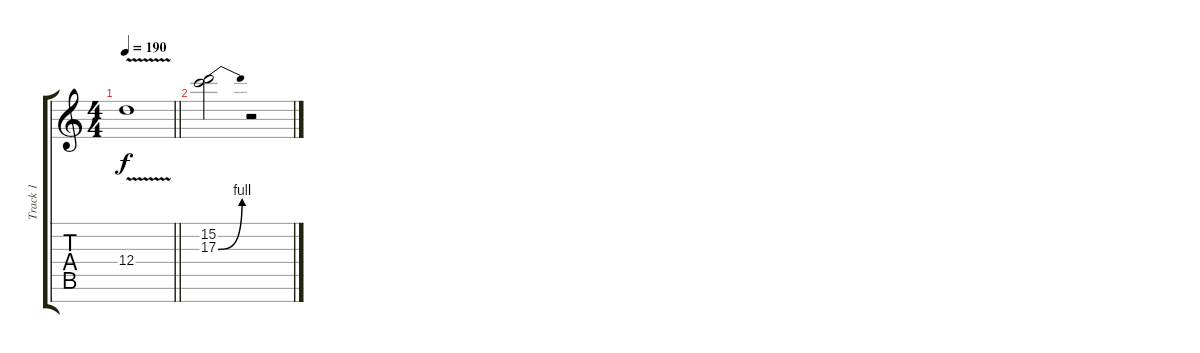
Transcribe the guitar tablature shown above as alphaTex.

\track ("Track 1" "Track 1") {instrument distortionguitar}
\staff {score tabs}
\tuning (E4 B3 G3 D3 A2 E2 B1) {hide}
\ts (4 4)
\tempo 190
\clef g2
\barLineRight lightlight
\ks c
12.4{v}.1{dy f} |
(15.2 17.3{be (bend 0 0 60 4)}).2 r.2
